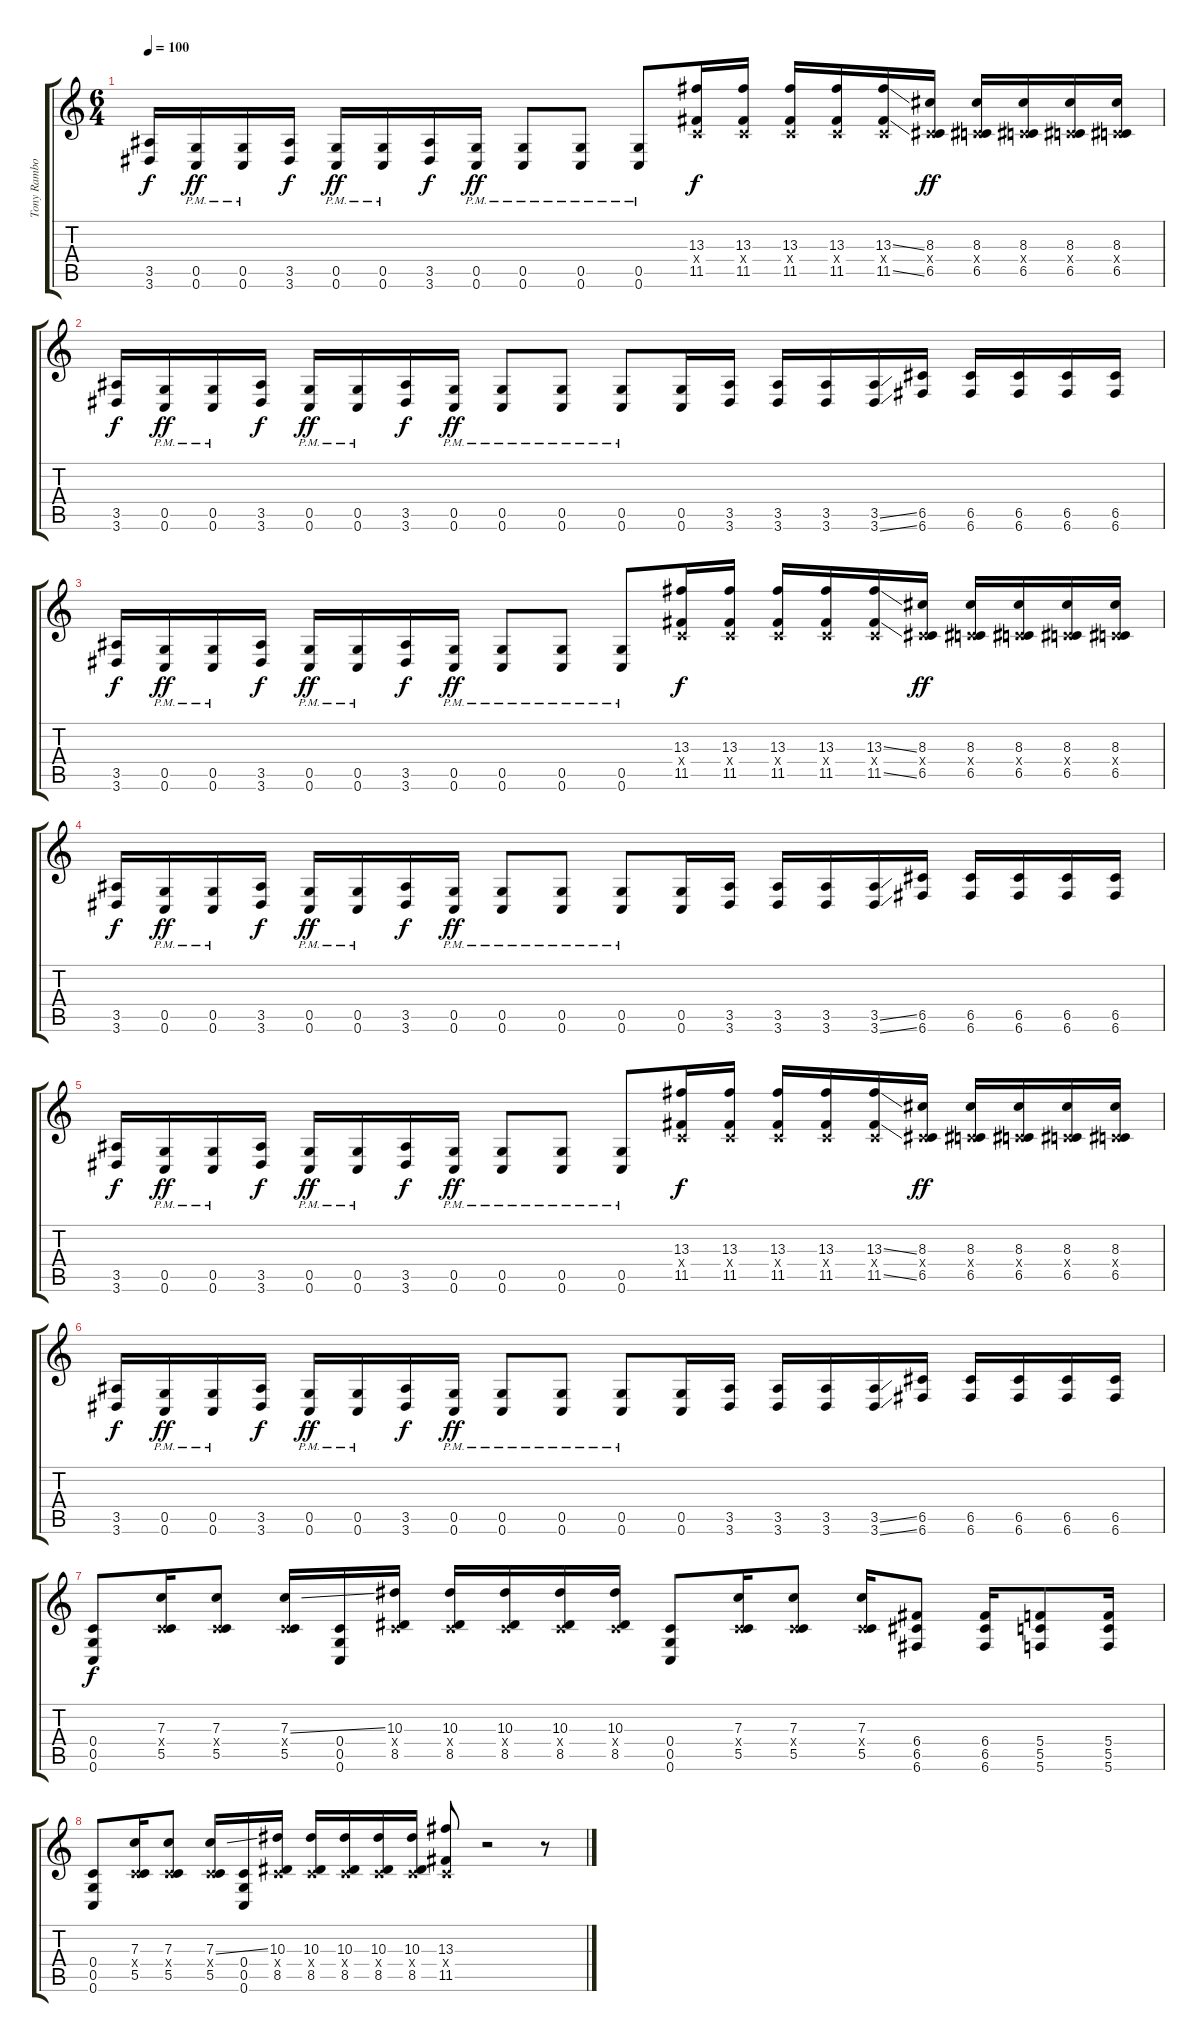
\track ("Tony Rambola" "Tony Rambo") {instrument distortionguitar}
\staff {score tabs}
\tuning (D4 A3 F3 C3 G2 C2) {hide}
\ts (6 4)
\tempo 100
\clef g2
\ks c
(3.5 3.6).16{dy f} (0.5{pm} 0.6{pm}).16{dy ff} (0.5{pm} 0.6{pm}).16 (3.5 3.6).16{dy f} (0.5{pm} 0.6{pm}).16{dy ff} (0.5{pm} 0.6{pm}).16 (3.5 3.6).16{dy f} (0.5{pm} 0.6{pm}).16{dy ff} (0.5{pm} 0.6{pm}).8 (0.5{pm} 0.6{pm}).8 (0.5{pm} 0.6{pm}).8 (13.3 0.4{x} 11.5).16{dy f} (13.3 0.4{x} 11.5).16 (13.3 0.4{x} 11.5).16 (13.3 0.4{x} 11.5).16 (13.3{ss} 0.4{x} 11.5{ss}).16 (8.3 0.4{x} 6.5).16{dy ff} (8.3 0.4{x} 6.5).16 (8.3 0.4{x} 6.5).16 (8.3 0.4{x} 6.5).16 (8.3 0.4{x} 6.5).16 |
(3.5 3.6).16{dy f} (0.5{pm} 0.6{pm}).16{dy ff} (0.5{pm} 0.6{pm}).16 (3.5 3.6).16{dy f} (0.5{pm} 0.6{pm}).16{dy ff} (0.5{pm} 0.6{pm}).16 (3.5 3.6).16{dy f} (0.5{pm} 0.6{pm}).16{dy ff} (0.5{pm} 0.6{pm}).8 (0.5{pm} 0.6{pm}).8 (0.5{pm} 0.6{pm}).8 (0.5 0.6).16 (3.5 3.6).16 (3.5 3.6).16 (3.5 3.6).16 (3.5{ss} 3.6{ss}).16 (6.5 6.6).16 (6.5 6.6).16 (6.5 6.6).16 (6.5 6.6).16 (6.5 6.6).16 |
(3.5 3.6).16{dy f} (0.5{pm} 0.6{pm}).16{dy ff} (0.5{pm} 0.6{pm}).16 (3.5 3.6).16{dy f} (0.5{pm} 0.6{pm}).16{dy ff} (0.5{pm} 0.6{pm}).16 (3.5 3.6).16{dy f} (0.5{pm} 0.6{pm}).16{dy ff} (0.5{pm} 0.6{pm}).8 (0.5{pm} 0.6{pm}).8 (0.5{pm} 0.6{pm}).8 (13.3 0.4{x} 11.5).16{dy f} (13.3 0.4{x} 11.5).16 (13.3 0.4{x} 11.5).16 (13.3 0.4{x} 11.5).16 (13.3{ss} 0.4{x} 11.5{ss}).16 (8.3 0.4{x} 6.5).16{dy ff} (8.3 0.4{x} 6.5).16 (8.3 0.4{x} 6.5).16 (8.3 0.4{x} 6.5).16 (8.3 0.4{x} 6.5).16 |
(3.5 3.6).16{dy f} (0.5{pm} 0.6{pm}).16{dy ff} (0.5{pm} 0.6{pm}).16 (3.5 3.6).16{dy f} (0.5{pm} 0.6{pm}).16{dy ff} (0.5{pm} 0.6{pm}).16 (3.5 3.6).16{dy f} (0.5{pm} 0.6{pm}).16{dy ff} (0.5{pm} 0.6{pm}).8 (0.5{pm} 0.6{pm}).8 (0.5{pm} 0.6{pm}).8 (0.5 0.6).16 (3.5 3.6).16 (3.5 3.6).16 (3.5 3.6).16 (3.5{ss} 3.6{ss}).16 (6.5 6.6).16 (6.5 6.6).16 (6.5 6.6).16 (6.5 6.6).16 (6.5 6.6).16 |
(3.5 3.6).16{dy f} (0.5{pm} 0.6{pm}).16{dy ff} (0.5{pm} 0.6{pm}).16 (3.5 3.6).16{dy f} (0.5{pm} 0.6{pm}).16{dy ff} (0.5{pm} 0.6{pm}).16 (3.5 3.6).16{dy f} (0.5{pm} 0.6{pm}).16{dy ff} (0.5{pm} 0.6{pm}).8 (0.5{pm} 0.6{pm}).8 (0.5{pm} 0.6{pm}).8 (13.3 0.4{x} 11.5).16{dy f} (13.3 0.4{x} 11.5).16 (13.3 0.4{x} 11.5).16 (13.3 0.4{x} 11.5).16 (13.3{ss} 0.4{x} 11.5{ss}).16 (8.3 0.4{x} 6.5).16{dy ff} (8.3 0.4{x} 6.5).16 (8.3 0.4{x} 6.5).16 (8.3 0.4{x} 6.5).16 (8.3 0.4{x} 6.5).16 |
(3.5 3.6).16{dy f} (0.5{pm} 0.6{pm}).16{dy ff} (0.5{pm} 0.6{pm}).16 (3.5 3.6).16{dy f} (0.5{pm} 0.6{pm}).16{dy ff} (0.5{pm} 0.6{pm}).16 (3.5 3.6).16{dy f} (0.5{pm} 0.6{pm}).16{dy ff} (0.5{pm} 0.6{pm}).8 (0.5{pm} 0.6{pm}).8 (0.5{pm} 0.6{pm}).8 (0.5 0.6).16 (3.5 3.6).16 (3.5 3.6).16 (3.5 3.6).16 (3.5{ss} 3.6{ss}).16 (6.5 6.6).16 (6.5 6.6).16 (6.5 6.6).16 (6.5 6.6).16 (6.5 6.6).16 |
(0.4 0.5 0.6).8{dy f} (7.3 0.4{x} 5.5).16 (7.3 0.4{x} 5.5).8 (7.3{ss} 0.4{x} 5.5).16 (0.4 0.5 0.6).16 (10.3 0.4{x} 8.5).16 (10.3 0.4{x} 8.5).16 (10.3 0.4{x} 8.5).16 (10.3 0.4{x} 8.5).16 (10.3 0.4{x} 8.5).16 (0.4 0.5 0.6).8 (7.3 0.4{x} 5.5).16 (7.3 0.4{x} 5.5).8 (7.3 0.4{x} 5.5).16 (6.4 6.5 6.6).8 (6.4 6.5 6.6).16 (5.4 5.5 5.6).8 (5.4 5.5 5.6).16 |
(0.4 0.5 0.6).8 (7.3 0.4{x} 5.5).16 (7.3 0.4{x} 5.5).8 (7.3{ss} 0.4{x} 5.5).16 (0.4 0.5 0.6).16 (10.3 0.4{x} 8.5).16 (10.3 0.4{x} 8.5).16 (10.3 0.4{x} 8.5).16 (10.3 0.4{x} 8.5).16 (10.3 0.4{x} 8.5).16 (13.3 0.4{x} 11.5).8 r.2 r.8
